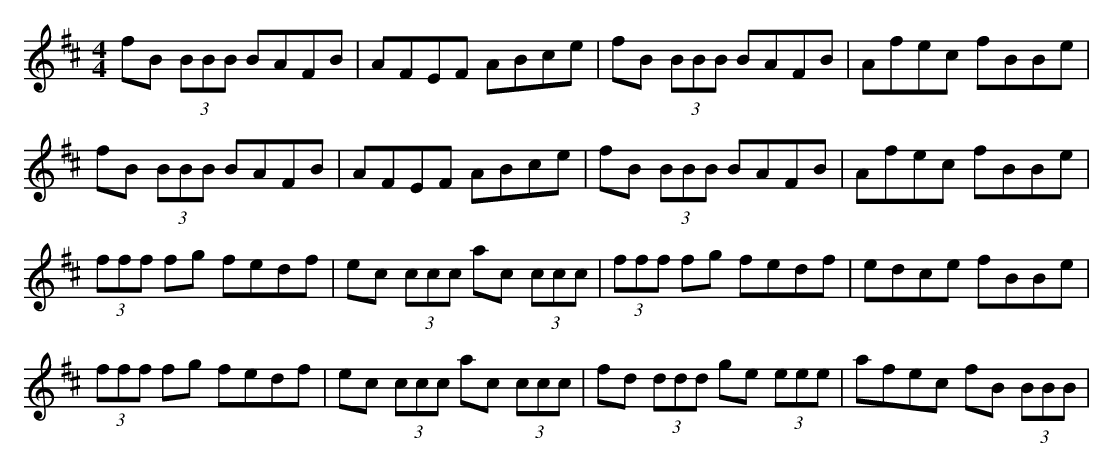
X:1
M:4/4
K:Bmin
fB (3BBB BAFB|AFEF ABce|fB (3BBB BAFB|Afec fBBe|
fB (3BBB BAFB|AFEF ABce|fB (3BBB BAFB|Afec fBBe|
(3fff fg fedf|ec (3ccc ac (3ccc|(3fff fg fedf|edce fBBe|
(3fff fg fedf|ec (3ccc ac (3ccc|fd (3ddd ge (3eee|afec fB (3BBB|
